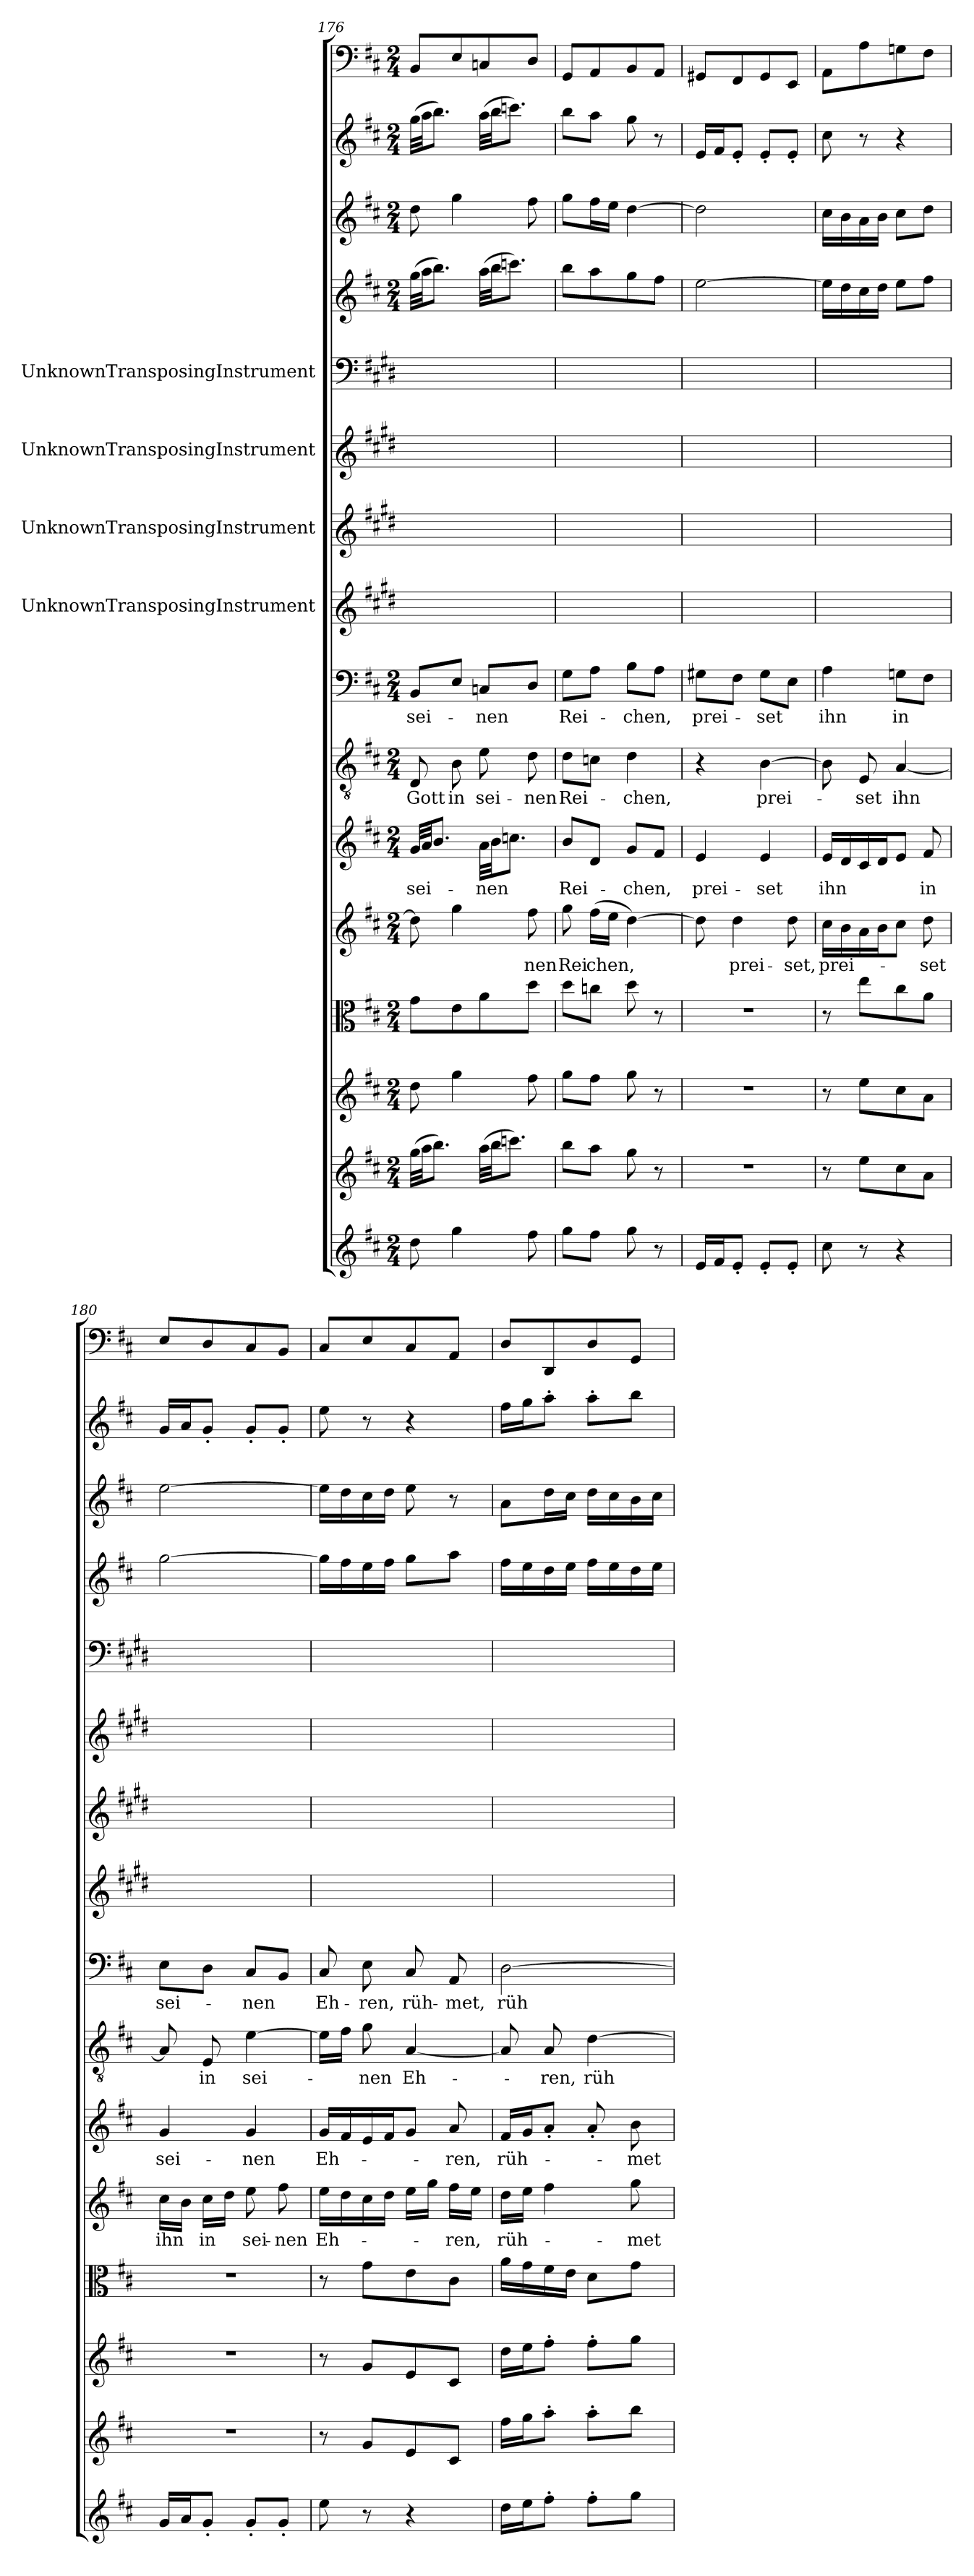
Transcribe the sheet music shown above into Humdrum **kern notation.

**kern	**kern	**kern	**kern	**kern	**text	**kern	**text	**kern	**text	**kern	**text	**kern	**kern	**kern	**kern	**kern	**kern	**kern	**kern
*part16	*part15	*part14	*part13	*part12	*part12	*part11	*part11	*part10	*part10	*part9	*part9	*part8	*part7	*part6	*part5	*part4	*part3	*part2	*part1
*staff16	*staff15	*staff14	*staff13	*staff12	*staff12	*staff11	*staff11	*staff10	*staff10	*staff9	*staff9	*staff8	*staff7	*staff6	*staff5	*staff4	*staff3	*staff2	*staff1
*	*	*	*	*	*	*	*	*	*	*	*	*I"UnknownTransposingInstrument	*I"UnknownTransposingInstrument	*I"UnknownTransposingInstrument	*I"UnknownTransposingInstrument	*	*	*	*
*clefG2	*clefG2	*clefG2	*clefC3	*clefG2	*	*clefG2	*	*clefGv2	*	*clefF4	*	*clefG2	*clefG2	*clefG2	*clefF4	*clefG2	*clefG2	*clefG2	*clefF4
*	*	*	*	*	*	*	*	*	*	*	*	*ITrd1c2	*ITrd1c2	*ITrd1c2	*ITrd1c2	*	*	*	*
*k[f#c#]	*k[f#c#]	*k[f#c#]	*k[f#c#]	*k[f#c#]	*	*k[f#c#]	*	*k[f#c#]	*	*k[f#c#]	*	*k[f#c#]	*k[f#c#]	*k[f#c#]	*k[f#c#]	*k[f#c#]	*k[f#c#]	*k[f#c#]	*k[f#c#]
*D:	*D:	*D:	*D:	*D:	*	*D:	*	*D:	*	*D:	*	*	*	*	*	*D:	*D:	*D:	*D:
*M2/4	*M2/4	*M2/4	*M2/4	*M2/4	*	*M2/4	*	*M2/4	*	*M2/4	*	*	*	*	*	*M2/4	*M2/4	*M2/4	*M2/4
=176	=176	=176	=176	=176	=176	=176	=176	=176	=176	=176	=176	=176	=176	=176	=176	=176	=176	=176	=176
8dd\	(32gg\LLL	8dd\	8g\L	8dd\]	.	32g/LLL	sei-	8D/	Gott	8BB/L	sei-	2r	2r	2r	2r	(32gg\LLL	8dd\	(32gg\LLL	8BB/L
.	32aa\JJ	.	.	.	.	32a/JJ	.	.	.	.	.	.	.	.	.	32aa\JJ	.	32aa\JJ	.
.	8.bb\J)	.	.	.	.	8.b/J	.	.	.	.	.	.	.	.	.	8.bb\J)	.	8.bb\J)	.
4gg\	.	4gg\	8e\	4gg\	.	.	.	8B\	in	8E/J	.	.	.	.	.	.	4gg\	.	8E/
.	(32aa\LLL	.	8a\	.	.	32a\LLL	-nen	8e\	sei-	8Cn/L	-nen	.	.	.	.	(32aa\LLL	.	(32aa\LLL	8Cn/
.	32bb\JJ	.	.	.	.	32b\JJ	.	.	.	.	.	.	.	.	.	32bb\JJ	.	32bb\JJ	.
.	8.cccn\J)	.	.	.	.	8.ccn\J	.	.	.	.	.	.	.	.	.	8.cccn\J)	.	8.cccn\J)	.
8ff#\	.	8ff#\	8dd\J	8ff#\	-nen	.	.	8d\	-nen	8D/J	.	.	.	.	.	.	8ff#\	.	8D/J
=177	=177	=177	=177	=177	=177	=177	=177	=177	=177	=177	=177	=177	=177	=177	=177	=177	=177	=177	=177
8gg\L	8bb\L	8gg\L	8dd\L	8gg\	Rei-	8b/L	Rei-	8d\L	Rei-	8G\L	Rei-	2r	2r	2r	2r	8bb\L	8gg\L	8bb\L	8GG/L
8ff#\J	8aa\J	8ff#\J	8ccn\J	(16ff#\LL	-chen,	8d/J	.	8cn\J	.	8A\J	.	.	.	.	.	8aa\	16ff#\L	8aa\J	8AA/
.	.	.	.	16ee\JJ	.	.	.	.	.	.	.	.	.	.	.	.	16ee\JJ	.	.
8gg\	8gg\	8gg\	8dd\	[4dd\)	.	8g/L	-chen,	4d\	-chen,	8B\L	-chen,	.	.	.	.	8gg\	[4dd\	8gg\	8BB/
8r	8r	8r	8r	.	.	8f#/J	.	.	.	8A\J	.	.	.	.	.	8ff#\J	.	8r	8AA/J
=178	=178	=178	=178	=178	=178	=178	=178	=178	=178	=178	=178	=178	=178	=178	=178	=178	=178	=178	=178
16e/LL	2r	2r	2r	8dd\]	.	4e/	prei-	4r	.	8G#X\L	prei-	2r	2r	2r	2r	[2ee\	2dd\]	16e/LL	8GG#X/L
16f#/J	.	.	.	.	.	.	.	.	.	.	.	.	.	.	.	.	.	16f#/J	.
8e'/J	.	.	.	4dd\	prei-	.	.	.	.	8F#\J	.	.	.	.	.	.	.	8e'/J	8FF#/
8e'/L	.	.	.	.	.	4e/	-set	[4B\	prei-	8G#\L	-set	.	.	.	.	.	.	8e'/L	8GG#/
8e'/J	.	.	.	8dd\	-set,	.	.	.	.	8E\J	.	.	.	.	.	.	.	8e'/J	8EE/J
=179	=179	=179	=179	=179	=179	=179	=179	=179	=179	=179	=179	=179	=179	=179	=179	=179	=179	=179	=179
8cc#\	8r	8r	8r	16cc#\LL	prei-	16e/LL	ihn	8B\]	.	4A\	ihn	2r	2r	2r	2r	16ee\LL]	16cc#\LL	8cc#\	8AA\L
.	.	.	.	16b\	.	16d/	.	.	.	.	.	.	.	.	.	16dd\	16b\	.	.
8r	8ee\L	8ee\L	8ee\L	16a\	.	16c#/	.	8E/	-set	.	.	.	.	.	.	16cc#\	16a\	8r	8A\
.	.	.	.	16b\J	.	16d/J	.	.	.	.	.	.	.	.	.	16dd\JJ	16b\JJ	.	.
4r	8cc#\	8cc#\	8cc#\	8cc#\J	.	8e/J	.	[4A/	ihn	8Gn\L	in	.	.	.	.	8ee\L	8cc#\L	4r	8Gn\
.	8a\J	8a\J	8a\J	8dd\	-set	8f#/	in	.	.	8F#\J	.	.	.	.	.	8ff#\J	8dd\J	.	8F#\J
=180	=180	=180	=180	=180	=180	=180	=180	=180	=180	=180	=180	=180	=180	=180	=180	=180	=180	=180	=180
16g/LL	2r	2r	2r	16cc#\LL	ihn	4g/	sei-	8A/]	.	8E\L	sei-	2r	2r	2r	2r	[2gg\	[2ee\	16g/LL	8E/L
16a/J	.	.	.	16b\JJ	.	.	.	.	.	.	.	.	.	.	.	.	.	16a/J	.
8g'/J	.	.	.	16cc#\LL	in	.	.	8E/	in	8D\J	.	.	.	.	.	.	.	8g'/J	8D/
.	.	.	.	16dd\JJ	.	.	.	.	.	.	.	.	.	.	.	.	.	.	.
8g'/L	.	.	.	8ee\	sei-	4g/	-nen	[4e\	sei-	8C#/L	-nen	.	.	.	.	.	.	8g'/L	8C#/
8g'/J	.	.	.	8ff#\	-nen	.	.	.	.	8BB/J	.	.	.	.	.	.	.	8g'/J	8BB/J
=181	=181	=181	=181	=181	=181	=181	=181	=181	=181	=181	=181	=181	=181	=181	=181	=181	=181	=181	=181
8ee\	8r	8r	8r	16ee\LL	Eh-	16g/LL	Eh-	16e\LL]	.	8C#/	Eh-	2r	2r	2r	2r	16gg\LL]	16ee\LL]	8ee\	8C#/L
.	.	.	.	16dd\	.	16f#/	.	16f#\JJ	.	.	.	.	.	.	.	16ff#\	16dd\	.	.
8r	8g/L	8g/L	8g\L	16cc#\	.	16e/	.	8g\	-nen	8E\	-ren,	.	.	.	.	16ee\	16cc#\	8r	8E/
.	.	.	.	16dd\JJ	.	16f#/J	.	.	.	.	.	.	.	.	.	16ff#\JJ	16dd\JJ	.	.
4r	8e/	8e/	8e\	16ee\LL	.	8g/J	.	[4A/	Eh-	8C#/	rüh-	.	.	.	.	8gg\L	8ee\	4r	8C#/
.	.	.	.	16gg\JJ	.	.	.	.	.	.	.	.	.	.	.	.	.	.	.
.	8c#/J	8c#/J	8c#\J	16ff#\LL	-ren,	8a/	-ren,	.	.	8AA/	-met,	.	.	.	.	8aa\J	8r	.	8AA/J
.	.	.	.	16ee\JJ	.	.	.	.	.	.	.	.	.	.	.	.	.	.	.
=182	=182	=182	=182	=182	=182	=182	=182	=182	=182	=182	=182	=182	=182	=182	=182	=182	=182	=182	=182
16dd\LL	16ff#\LL	16dd\LL	16a\LL	16dd\LL	rüh-	16f#/LL	rüh-	8A/]	.	[2D\	rüh-	2r	2r	2r	2r	16ff#\LL	8a\L	16ff#\LL	8D/L
16ee\J	16gg\J	16ee\J	16g\	16ee\JJ	.	16g/J	.	.	.	.	.	.	.	.	.	16ee\	.	16gg\J	.
8ff#'\J	8aa'\J	8ff#'\J	16f#\	4ff#\	.	8a'/J	.	8A/	-ren,	.	.	.	.	.	.	16dd\	16dd\L	8aa'\J	8DD/
.	.	.	16e\JJ	.	.	.	.	.	.	.	.	.	.	.	.	16ee\JJ	16cc#\JJ	.	.
8ff#'\L	8aa'\L	8ff#'\L	8d\L	.	.	8a'/	.	[4d\	rüh-	.	.	.	.	.	.	16ff#\LL	16dd\LL	8aa'\L	8D/
.	.	.	.	.	.	.	.	.	.	.	.	.	.	.	.	16ee\	16cc#\	.	.
8gg\J	8bb\J	8gg\J	8g\J	8gg\	-met	8b\	-met	.	.	.	.	.	.	.	.	16dd\	16b\	8bb\J	8GG/J
.	.	.	.	.	.	.	.	.	.	.	.	.	.	.	.	16ee\JJ	16cc#\JJ	.	.
=	=	=	=	=	=	=	=	=	=	=	=	=	=	=	=	=	=	=	=
*-	*-	*-	*-	*-	*-	*-	*-	*-	*-	*-	*-	*-	*-	*-	*-	*-	*-	*-	*-
